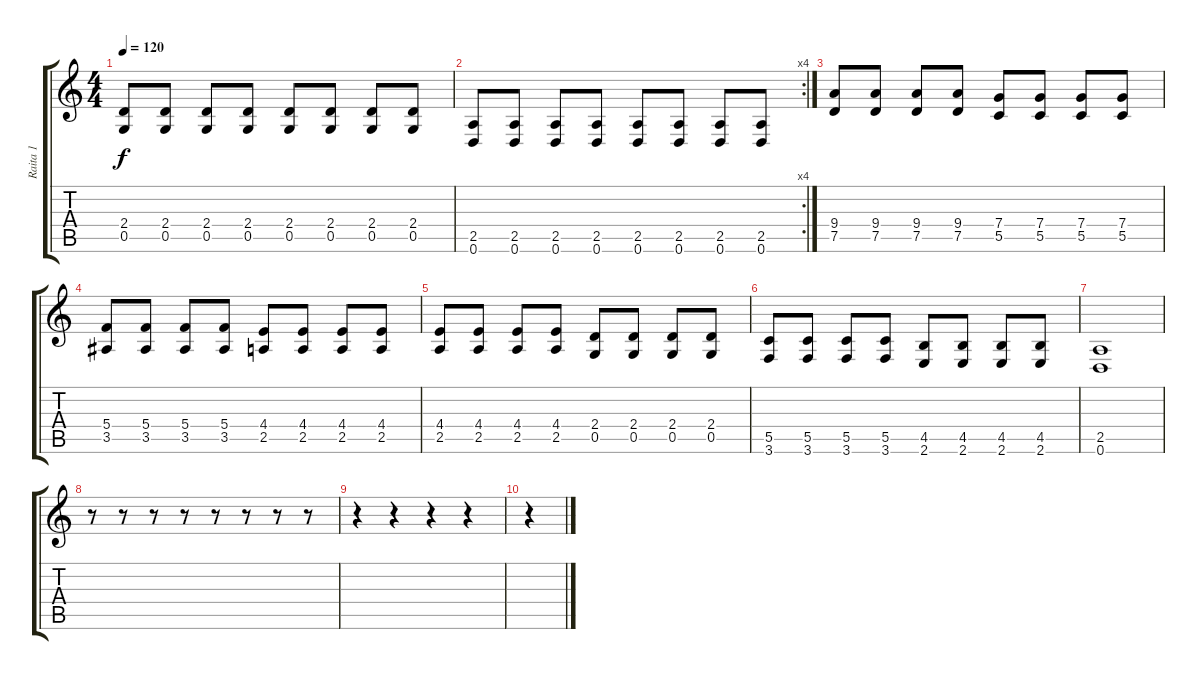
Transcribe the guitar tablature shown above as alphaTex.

\track ("Raita 1" "Raita 1") {instrument distortionguitar}
\staff {score tabs}
\tuning (D4 A3 F3 C3 G2 D2) {hide}
\ts (4 4)
\tempo 120
\clef g2
\ks c
(2.4 0.5).8{dy f} (2.4 0.5).8 (2.4 0.5).8 (2.4 0.5).8 (2.4 0.5).8 (2.4 0.5).8 (2.4 0.5).8 (2.4 0.5).8 |
\rc 4
(2.5 0.6).8 (2.5 0.6).8 (2.5 0.6).8 (2.5 0.6).8 (2.5 0.6).8 (2.5 0.6).8 (2.5 0.6).8 (2.5 0.6).8 |
(9.4 7.5).8 (9.4 7.5).8 (9.4 7.5).8 (9.4 7.5).8 (7.4 5.5).8 (7.4 5.5).8 (7.4 5.5).8 (7.4 5.5).8 |
(5.4 3.5).8 (5.4 3.5).8 (5.4 3.5).8 (5.4 3.5).8 (4.4 2.5).8 (4.4 2.5).8 (4.4 2.5).8 (4.4 2.5).8 |
(4.4 2.5).8 (4.4 2.5).8 (4.4 2.5).8 (4.4 2.5).8 (2.4 0.5).8 (2.4 0.5).8 (2.4 0.5).8 (2.4 0.5).8 |
(5.5 3.6).8 (5.5 3.6).8 (5.5 3.6).8 (5.5 3.6).8 (4.5 2.6).8 (4.5 2.6).8 (4.5 2.6).8 (4.5 2.6).8 |
(2.5 0.6).1 |
r.8 r.8 r.8 r.8 r.8 r.8 r.8 r.8 |
r.4 r.4 r.4 r.4 |
r.4
